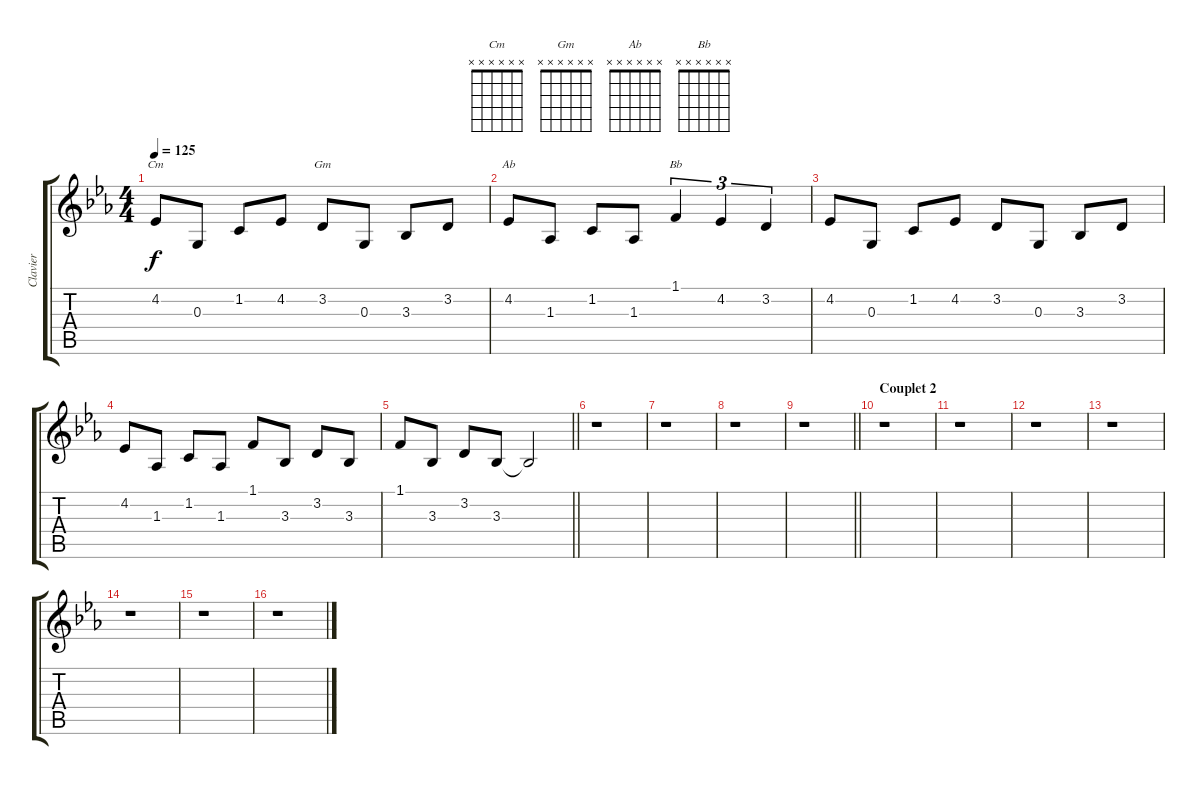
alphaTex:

\track ("Clavier" "Clavier") {instrument acousticgrandpiano}
\staff {score tabs}
\tuning (E4 B3 G3 D3 A2 E2) {hide}
\chord ("Cm" x x x x x x)
\chord ("Gm" x x x x x x)
\chord ("Ab" x x x x x x)
\chord ("Bb" x x x x x x)
\ts (4 4)
\tempo 125
\clef g2
\ks eb
4.2.8{ch "Cm" dy f} 0.3.8 1.2.8 4.2.8 3.2.8{ch "Gm"} 0.3.8 3.3.8 3.2.8 |
4.2.8{ch "Ab"} 1.3.8 1.2.8 1.3.8 1.1.4{tu (3 2) ch "Bb"} 4.2.4{tu (3 2)} 3.2.4{tu (3 2)} |
4.2.8 0.3.8 1.2.8 4.2.8 3.2.8 0.3.8 3.3.8 3.2.8 |
4.2.8 1.3.8 1.2.8 1.3.8 1.1.8 3.3.8 3.2.8 3.3.8 |
\barLineRight lightlight
1.1.8 3.3.8 3.2.8 3.3.8 3.3{t}.2 |
r.1 |
r.1 |
r.1 |
\barLineRight lightlight
r.1 |
\section ("" "Couplet 2")
r.1 |
r.1 |
r.1 |
r.1 |
r.1 |
r.1 |
r.1
